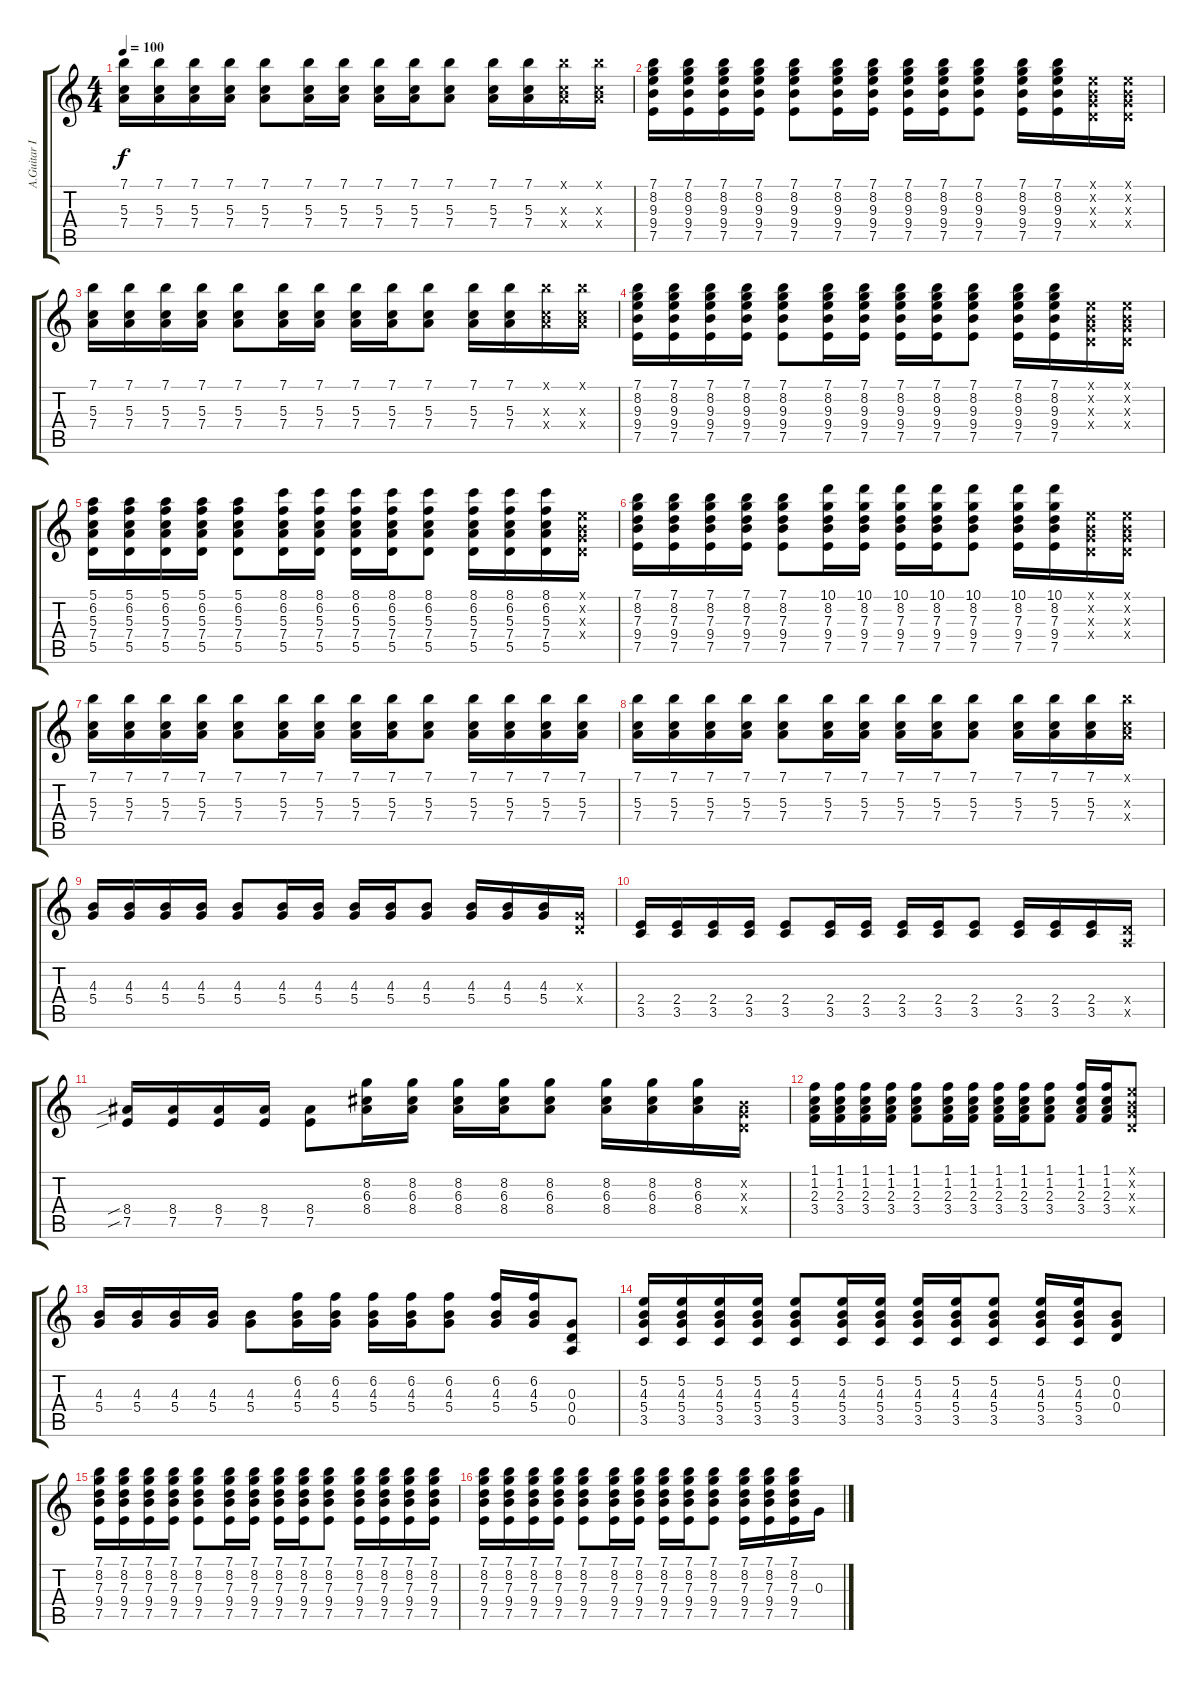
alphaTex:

\track ("A.Guitar I" "A.Guitar I") {instrument acousticguitarsteel}
\staff {score tabs}
\tuning (E4 B3 G3 D3 A2 E2) {hide}
\ts (4 4)
\tempo 100
\clef g2
\ks c
(7.1 5.3 7.4).16{dy f} (7.1 5.3 7.4).16 (7.1 5.3 7.4).16 (7.1 5.3 7.4).16 (7.1 5.3 7.4).8 (7.1 5.3 7.4).16 (7.1 5.3 7.4).16 (7.1 5.3 7.4).16 (7.1 5.3 7.4).16 (7.1 5.3 7.4).8 (7.1 5.3 7.4).16 (7.1 5.3 7.4).16 (7.1{x} 5.3{x} 7.4{x}).16 (7.1{x} 5.3{x} 7.4{x}).16 |
(7.1 8.2 9.3 9.4 7.5).16 (7.1 8.2 9.3 9.4 7.5).16 (7.1 8.2 9.3 9.4 7.5).16 (7.1 8.2 9.3 9.4 7.5).16 (7.1 8.2 9.3 9.4 7.5).8 (7.1 8.2 9.3 9.4 7.5).16 (7.1 8.2 9.3 9.4 7.5).16 (7.1 8.2 9.3 9.4 7.5).16 (7.1 8.2 9.3 9.4 7.5).16 (7.1 8.2 9.3 9.4 7.5).8 (7.1 8.2 9.3 9.4 7.5).16 (7.1 8.2 9.3 9.4 7.5).16 (0.1{x} 0.2{x} 0.3{x} 0.4{x}).16 (0.1{x} 0.2{x} 0.3{x} 0.4{x}).16 |
(7.1 5.3 7.4).16 (7.1 5.3 7.4).16 (7.1 5.3 7.4).16 (7.1 5.3 7.4).16 (7.1 5.3 7.4).8 (7.1 5.3 7.4).16 (7.1 5.3 7.4).16 (7.1 5.3 7.4).16 (7.1 5.3 7.4).16 (7.1 5.3 7.4).8 (7.1 5.3 7.4).16 (7.1 5.3 7.4).16 (7.1{x} 5.3{x} 7.4{x}).16 (7.1{x} 5.3{x} 7.4{x}).16 |
(7.1 8.2 9.3 9.4 7.5).16 (7.1 8.2 9.3 9.4 7.5).16 (7.1 8.2 9.3 9.4 7.5).16 (7.1 8.2 9.3 9.4 7.5).16 (7.1 8.2 9.3 9.4 7.5).8 (7.1 8.2 9.3 9.4 7.5).16 (7.1 8.2 9.3 9.4 7.5).16 (7.1 8.2 9.3 9.4 7.5).16 (7.1 8.2 9.3 9.4 7.5).16 (7.1 8.2 9.3 9.4 7.5).8 (7.1 8.2 9.3 9.4 7.5).16 (7.1 8.2 9.3 9.4 7.5).16 (0.1{x} 0.2{x} 0.3{x} 0.4{x}).16 (0.1{x} 0.2{x} 0.3{x} 0.4{x}).16 |
(5.1 6.2 5.3 7.4 5.5).16 (5.1 6.2 5.3 7.4 5.5).16 (5.1 6.2 5.3 7.4 5.5).16 (5.1 6.2 5.3 7.4 5.5).16 (5.1 6.2 5.3 7.4 5.5).8 (8.1 6.2 5.3 7.4 5.5).16 (8.1 6.2 5.3 7.4 5.5).16 (8.1 6.2 5.3 7.4 5.5).16 (8.1 6.2 5.3 7.4 5.5).16 (8.1 6.2 5.3 7.4 5.5).8 (8.1 6.2 5.3 7.4 5.5).16 (8.1 6.2 5.3 7.4 5.5).16 (8.1 6.2 5.3 7.4 5.5).16 (0.1{x} 0.2{x} 0.3{x} 0.4{x}).16 |
(7.1 8.2 7.3 9.4 7.5).16 (7.1 8.2 7.3 9.4 7.5).16 (7.1 8.2 7.3 9.4 7.5).16 (7.1 8.2 7.3 9.4 7.5).16 (7.1 8.2 7.3 9.4 7.5).8 (10.1 8.2 7.3 9.4 7.5).16 (10.1 8.2 7.3 9.4 7.5).16 (10.1 8.2 7.3 9.4 7.5).16 (10.1 8.2 7.3 9.4 7.5).16 (10.1 8.2 7.3 9.4 7.5).8 (10.1 8.2 7.3 9.4 7.5).16 (10.1 8.2 7.3 9.4 7.5).16 (0.1{x} 0.2{x} 0.3{x} 0.4{x}).16 (0.1{x} 0.2{x} 0.3{x} 0.4{x}).16 |
(7.1 5.3 7.4).16 (7.1 5.3 7.4).16 (7.1 5.3 7.4).16 (7.1 5.3 7.4).16 (7.1 5.3 7.4).8 (7.1 5.3 7.4).16 (7.1 5.3 7.4).16 (7.1 5.3 7.4).16 (7.1 5.3 7.4).16 (7.1 5.3 7.4).8 (7.1 5.3 7.4).16 (7.1 5.3 7.4).16 (7.1 5.3 7.4).16 (7.1 5.3 7.4).16 |
(7.1 5.3 7.4).16 (7.1 5.3 7.4).16 (7.1 5.3 7.4).16 (7.1 5.3 7.4).16 (7.1 5.3 7.4).8 (7.1 5.3 7.4).16 (7.1 5.3 7.4).16 (7.1 5.3 7.4).16 (7.1 5.3 7.4).16 (7.1 5.3 7.4).8 (7.1 5.3 7.4).16 (7.1 5.3 7.4).16 (7.1 5.3 7.4).16 (7.1{x} 5.3{x} 7.4{x}).16 |
(4.3 5.4).16 (4.3 5.4).16 (4.3 5.4).16 (4.3 5.4).16 (4.3 5.4).8 (4.3 5.4).16 (4.3 5.4).16 (4.3 5.4).16 (4.3 5.4).16 (4.3 5.4).8 (4.3 5.4).16 (4.3 5.4).16 (4.3 5.4).16 (0.3{x} 0.4{x}).16 |
(2.4 3.5).16 (2.4 3.5).16 (2.4 3.5).16 (2.4 3.5).16 (2.4 3.5).8 (2.4 3.5).16 (2.4 3.5).16 (2.4 3.5).16 (2.4 3.5).16 (2.4 3.5).8 (2.4 3.5).16 (2.4 3.5).16 (2.4 3.5).16 (0.4{x} 0.5{x}).16 |
(8.4{sib} 7.5{sib}).16 (8.4 7.5).16 (8.4 7.5).16 (8.4 7.5).16 (8.4 7.5).8 (8.2 6.3 8.4).16 (8.2 6.3 8.4).16 (8.2 6.3 8.4).16 (8.2 6.3 8.4).16 (8.2 6.3 8.4).8 (8.2 6.3 8.4).16 (8.2 6.3 8.4).16 (8.2 6.3 8.4).16 (0.2{x} 0.3{x} 0.4{x}).16 |
(1.1 1.2 2.3 3.4).16 (1.1 1.2 2.3 3.4).16 (1.1 1.2 2.3 3.4).16 (1.1 1.2 2.3 3.4).16 (1.1 1.2 2.3 3.4).8 (1.1 1.2 2.3 3.4).16 (1.1 1.2 2.3 3.4).16 (1.1 1.2 2.3 3.4).16 (1.1 1.2 2.3 3.4).16 (1.1 1.2 2.3 3.4).8 (1.1 1.2 2.3 3.4).16 (1.1 1.2 2.3 3.4).16 (0.1{x} 0.2{x} 0.3{x} 0.4{x}).8 |
(4.3 5.4).16 (4.3 5.4).16 (4.3 5.4).16 (4.3 5.4).16 (4.3 5.4).8 (6.2 4.3 5.4).16 (6.2 4.3 5.4).16 (6.2 4.3 5.4).16 (6.2 4.3 5.4).16 (6.2 4.3 5.4).8 (6.2 4.3 5.4).16 (6.2 4.3 5.4).16 (0.3 0.4 0.5).8 |
(5.2 4.3 5.4 3.5).16 (5.2 4.3 5.4 3.5).16 (5.2 4.3 5.4 3.5).16 (5.2 4.3 5.4 3.5).16 (5.2 4.3 5.4 3.5).8 (5.2 4.3 5.4 3.5).16 (5.2 4.3 5.4 3.5).16 (5.2 4.3 5.4 3.5).16 (5.2 4.3 5.4 3.5).16 (5.2 4.3 5.4 3.5).8 (5.2 4.3 5.4 3.5).16 (5.2 4.3 5.4 3.5).16 (0.2 0.3 0.4).8 |
(7.1 8.2 7.3 9.4 7.5).16 (7.1 8.2 7.3 9.4 7.5).16 (7.1 8.2 7.3 9.4 7.5).16 (7.1 8.2 7.3 9.4 7.5).16 (7.1 8.2 7.3 9.4 7.5).8 (7.1 8.2 7.3 9.4 7.5).16 (7.1 8.2 7.3 9.4 7.5).16 (7.1 8.2 7.3 9.4 7.5).16 (7.1 8.2 7.3 9.4 7.5).16 (7.1 8.2 7.3 9.4 7.5).8 (7.1 8.2 7.3 9.4 7.5).16 (7.1 8.2 7.3 9.4 7.5).16 (7.1 8.2 7.3 9.4 7.5).16 (7.1 8.2 7.3 9.4 7.5).16 |
(7.1 8.2 7.3 9.4 7.5).16 (7.1 8.2 7.3 9.4 7.5).16 (7.1 8.2 7.3 9.4 7.5).16 (7.1 8.2 7.3 9.4 7.5).16 (7.1 8.2 7.3 9.4 7.5).8 (7.1 8.2 7.3 9.4 7.5).16 (7.1 8.2 7.3 9.4 7.5).16 (7.1 8.2 7.3 9.4 7.5).16 (7.1 8.2 7.3 9.4 7.5).16 (7.1 8.2 7.3 9.4 7.5).8 (7.1 8.2 7.3 9.4 7.5).16 (7.1 8.2 7.3 9.4 7.5).16 (7.1 8.2 7.3 9.4 7.5).16 0.3.16
